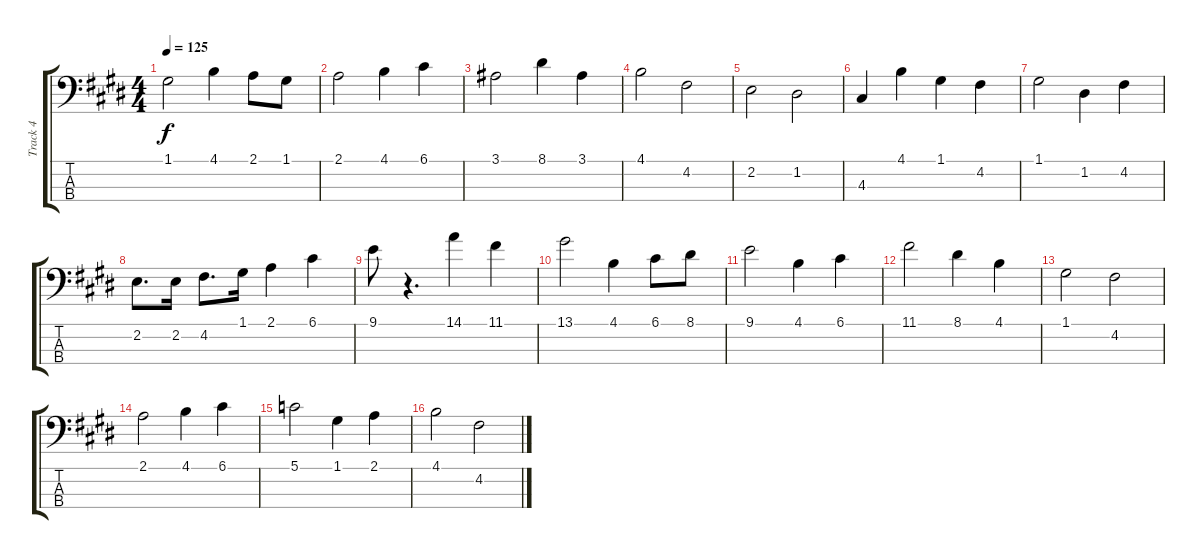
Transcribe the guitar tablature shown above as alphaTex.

\track ("Track 4" "Track 4") {instrument electricbassfinger}
\staff {score tabs}
\tuning (G2 D2 A1 E1) {hide}
\ts (4 4)
\tempo 125
\clef f4
\ks e
1.1.2{dy f} 4.1.4 2.1.8 1.1.8 |
2.1.2 4.1.4 6.1.4 |
3.1.2 8.1.4 3.1.4 |
4.1.2 4.2.2 |
2.2.2 1.2.2 |
4.3.4 4.1.4 1.1.4 4.2.4 |
1.1.2 1.2.4 4.2.4 |
2.2.8{d} 2.2.16 4.2.8{d} 1.1.16 2.1.4 6.1.4 |
9.1.8 r.4{d} 14.1.4 11.1.4 |
13.1.2 4.1.4 6.1.8 8.1.8 |
9.1.2 4.1.4 6.1.4 |
11.1.2 8.1.4 4.1.4 |
1.1.2 4.2.2 |
2.1.2 4.1.4 6.1.4 |
5.1.2 1.1.4 2.1.4 |
4.1.2 4.2.2
